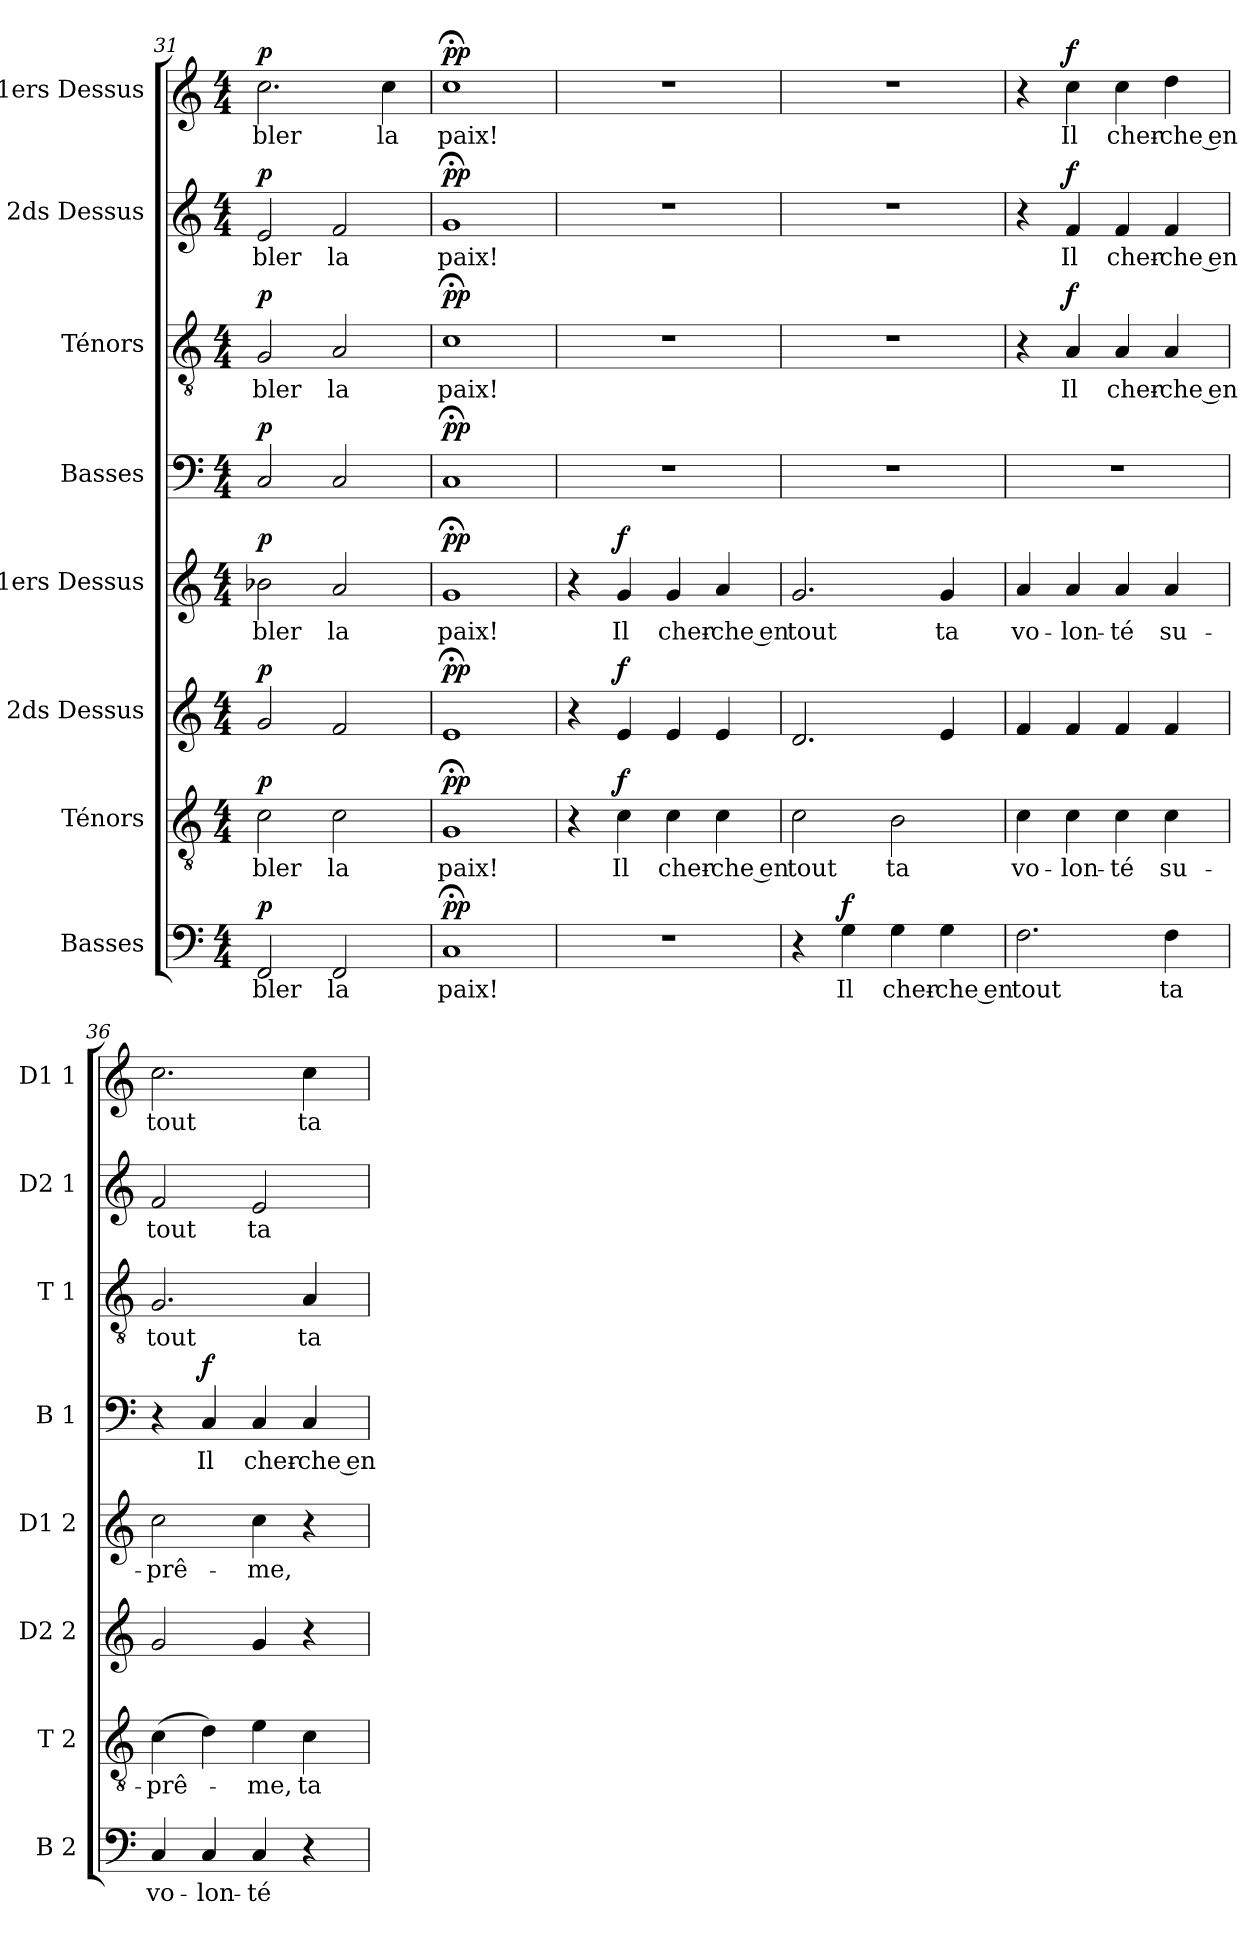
**kern	**text	**dynam	**kern	**text	**dynam	**kern	**dynam	**kern	**text	**dynam	**kern	**text	**dynam	**kern	**text	**dynam	**kern	**text	**dynam	**kern	**text	**dynam
*part8	*part8	*part8	*part7	*part7	*part7	*part6	*part6	*part5	*part5	*part5	*part4	*part4	*part4	*part3	*part3	*part3	*part2	*part2	*part2	*part1	*part1	*part1
*staff8	*staff8	*staff8	*staff7	*staff7	*staff7	*staff6	*staff6	*staff5	*staff5	*staff5	*staff4	*staff4	*staff4	*staff3	*staff3	*staff3	*staff2	*staff2	*staff2	*staff1	*staff1	*staff1
*I"Basses	*	*	*I"Ténors	*	*	*I"2ds Dessus	*	*I"1ers Dessus	*	*	*I"Basses	*	*	*I"Ténors	*	*	*I"2ds Dessus	*	*	*I"1ers Dessus	*	*
*I'B 2	*	*	*I'T 2	*	*	*I'D2 2	*	*I'D1 2	*	*	*I'B 1	*	*	*I'T 1	*	*	*I'D2 1	*	*	*I'D1 1	*	*
*clefF4	*	*	*clefGv2	*	*	*clefG2	*	*clefG2	*	*	*clefF4	*	*	*clefGv2	*	*	*clefG2	*	*	*clefG2	*	*
*k[]	*	*	*k[]	*	*	*k[]	*	*k[]	*	*	*k[]	*	*	*k[]	*	*	*k[]	*	*	*k[]	*	*
*M4/4	*	*	*M4/4	*	*	*M4/4	*	*M4/4	*	*	*M4/4	*	*	*M4/4	*	*	*M4/4	*	*	*M4/4	*	*
=31	=31	=31	=31	=31	=31	=31	=31	=31	=31	=31	=31	=31	=31	=31	=31	=31	=31	=31	=31	=31	=31	=31
!	!	!LO:DY:a	!	!	!LO:DY:a	!	!LO:DY:a	!	!	!LO:DY:a	!	!	!LO:DY:a	!	!	!LO:DY:a	!	!	!LO:DY:a	!	!	!LO:DY:a
2FF/	-bler	p	2c\	-bler	p	2g/	p	2b-X\	-bler	p	2C/	.	p	2G/	-bler	p	2e/	-bler	p	2.cc\	-bler	p
2FF/	la	.	2c\	la	.	2f/	.	2a/	la	.	2C/	.	.	2A/	la	.	2f/	la	.	.	.	.
.	.	.	.	.	.	.	.	.	.	.	.	.	.	.	.	.	.	.	.	4cc\	la	.
=32	=32	=32	=32	=32	=32	=32	=32	=32	=32	=32	=32	=32	=32	=32	=32	=32	=32	=32	=32	=32	=32	=32
!	!	!LO:DY:a	!	!	!LO:DY:a	!	!LO:DY:a	!	!	!LO:DY:a	!	!	!LO:DY:a	!	!	!LO:DY:a	!	!	!LO:DY:a	!	!	!LO:DY:a
1C;<	paix!	pp	1G;<	paix!	pp	1e;<	pp	1g;<	paix!	pp	1C;<	.	pp	1c;<	paix!	pp	1g;<	paix!	pp	1cc;<	paix!	pp
!!LO:PB:g=z
=33	=33	=33	=33	=33	=33	=33	=33	=33	=33	=33	=33	=33	=33	=33	=33	=33	=33	=33	=33	=33	=33	=33
1r	.	.	4r	.	.	4r	.	4r	.	.	1r	.	.	1r	.	.	1r	.	.	1r	.	.
!	!	!	!	!	!LO:DY:a	!	!LO:DY:a	!	!	!LO:DY:a	!	!	!	!	!	!	!	!	!	!	!	!
.	.	.	4c\	Il	f	4e/	f	4g/	Il	f	.	.	.	.	.	.	.	.	.	.	.	.
.	.	.	4c\	cher-	.	4e/	.	4g/	cher-	.	.	.	.	.	.	.	.	.	.	.	.	.
.	.	.	4c\	-che en	.	4e/	.	4a/	-che en	.	.	.	.	.	.	.	.	.	.	.	.	.
=34	=34	=34	=34	=34	=34	=34	=34	=34	=34	=34	=34	=34	=34	=34	=34	=34	=34	=34	=34	=34	=34	=34
4r	.	.	2c\	tout	.	2.d/	.	2.g/	tout	.	1r	.	.	1r	.	.	1r	.	.	1r	.	.
!	!	!LO:DY:a	!	!	!	!	!	!	!	!	!	!	!	!	!	!	!	!	!	!	!	!
4G\	Il	f	.	.	.	.	.	.	.	.	.	.	.	.	.	.	.	.	.	.	.	.
4G\	cher-	.	2B\	ta	.	.	.	.	.	.	.	.	.	.	.	.	.	.	.	.	.	.
4G\	-che en	.	.	.	.	4e/	.	4g/	ta	.	.	.	.	.	.	.	.	.	.	.	.	.
=35	=35	=35	=35	=35	=35	=35	=35	=35	=35	=35	=35	=35	=35	=35	=35	=35	=35	=35	=35	=35	=35	=35
2.F\	tout	.	4c\	vo-	.	4f/	.	4a/	vo-	.	1r	.	.	4r	.	.	4r	.	.	4r	.	.
!	!	!	!	!	!	!	!	!	!	!	!	!	!	!	!	!LO:DY:a	!	!	!LO:DY:a	!	!	!LO:DY:a
.	.	.	4c\	-lon-	.	4f/	.	4a/	-lon-	.	.	.	.	4A/	Il	f	4f/	Il	f	4cc\	Il	f
.	.	.	4c\	-té	.	4f/	.	4a/	-té	.	.	.	.	4A/	cher-	.	4f/	cher-	.	4cc\	cher-	.
4F\	ta	.	4c\	su-	.	4f/	.	4a/	su-	.	.	.	.	4A/	-che en	.	4f/	-che en	.	4dd\	-che en	.
=36	=36	=36	=36	=36	=36	=36	=36	=36	=36	=36	=36	=36	=36	=36	=36	=36	=36	=36	=36	=36	=36	=36
4C/	vo-	.	(4c\	-prê-	.	2g/	.	2cc\	-prê-	.	4r	.	.	2.G/	tout	.	2f/	tout	.	2.cc\	tout	.
!	!	!	!	!	!	!	!	!	!	!	!	!	!LO:DY:a	!	!	!	!	!	!	!	!	!
4C/	-lon-	.	4d\)	.	.	.	.	.	.	.	4C/	Il	f	.	.	.	.	.	.	.	.	.
4C/	-té	.	4e\	-me,	.	4g/	.	4cc\	-me,	.	4C/	cher-	.	.	.	.	2e/	ta	.	.	.	.
4r	.	.	4c\	ta	.	4r	.	4r	.	.	4C/	-che en	.	4A/	ta	.	.	.	.	4cc\	ta	.
=	=	=	=	=	=	=	=	=	=	=	=	=	=	=	=	=	=	=	=	=	=	=
*-	*-	*-	*-	*-	*-	*-	*-	*-	*-	*-	*-	*-	*-	*-	*-	*-	*-	*-	*-	*-	*-	*-
